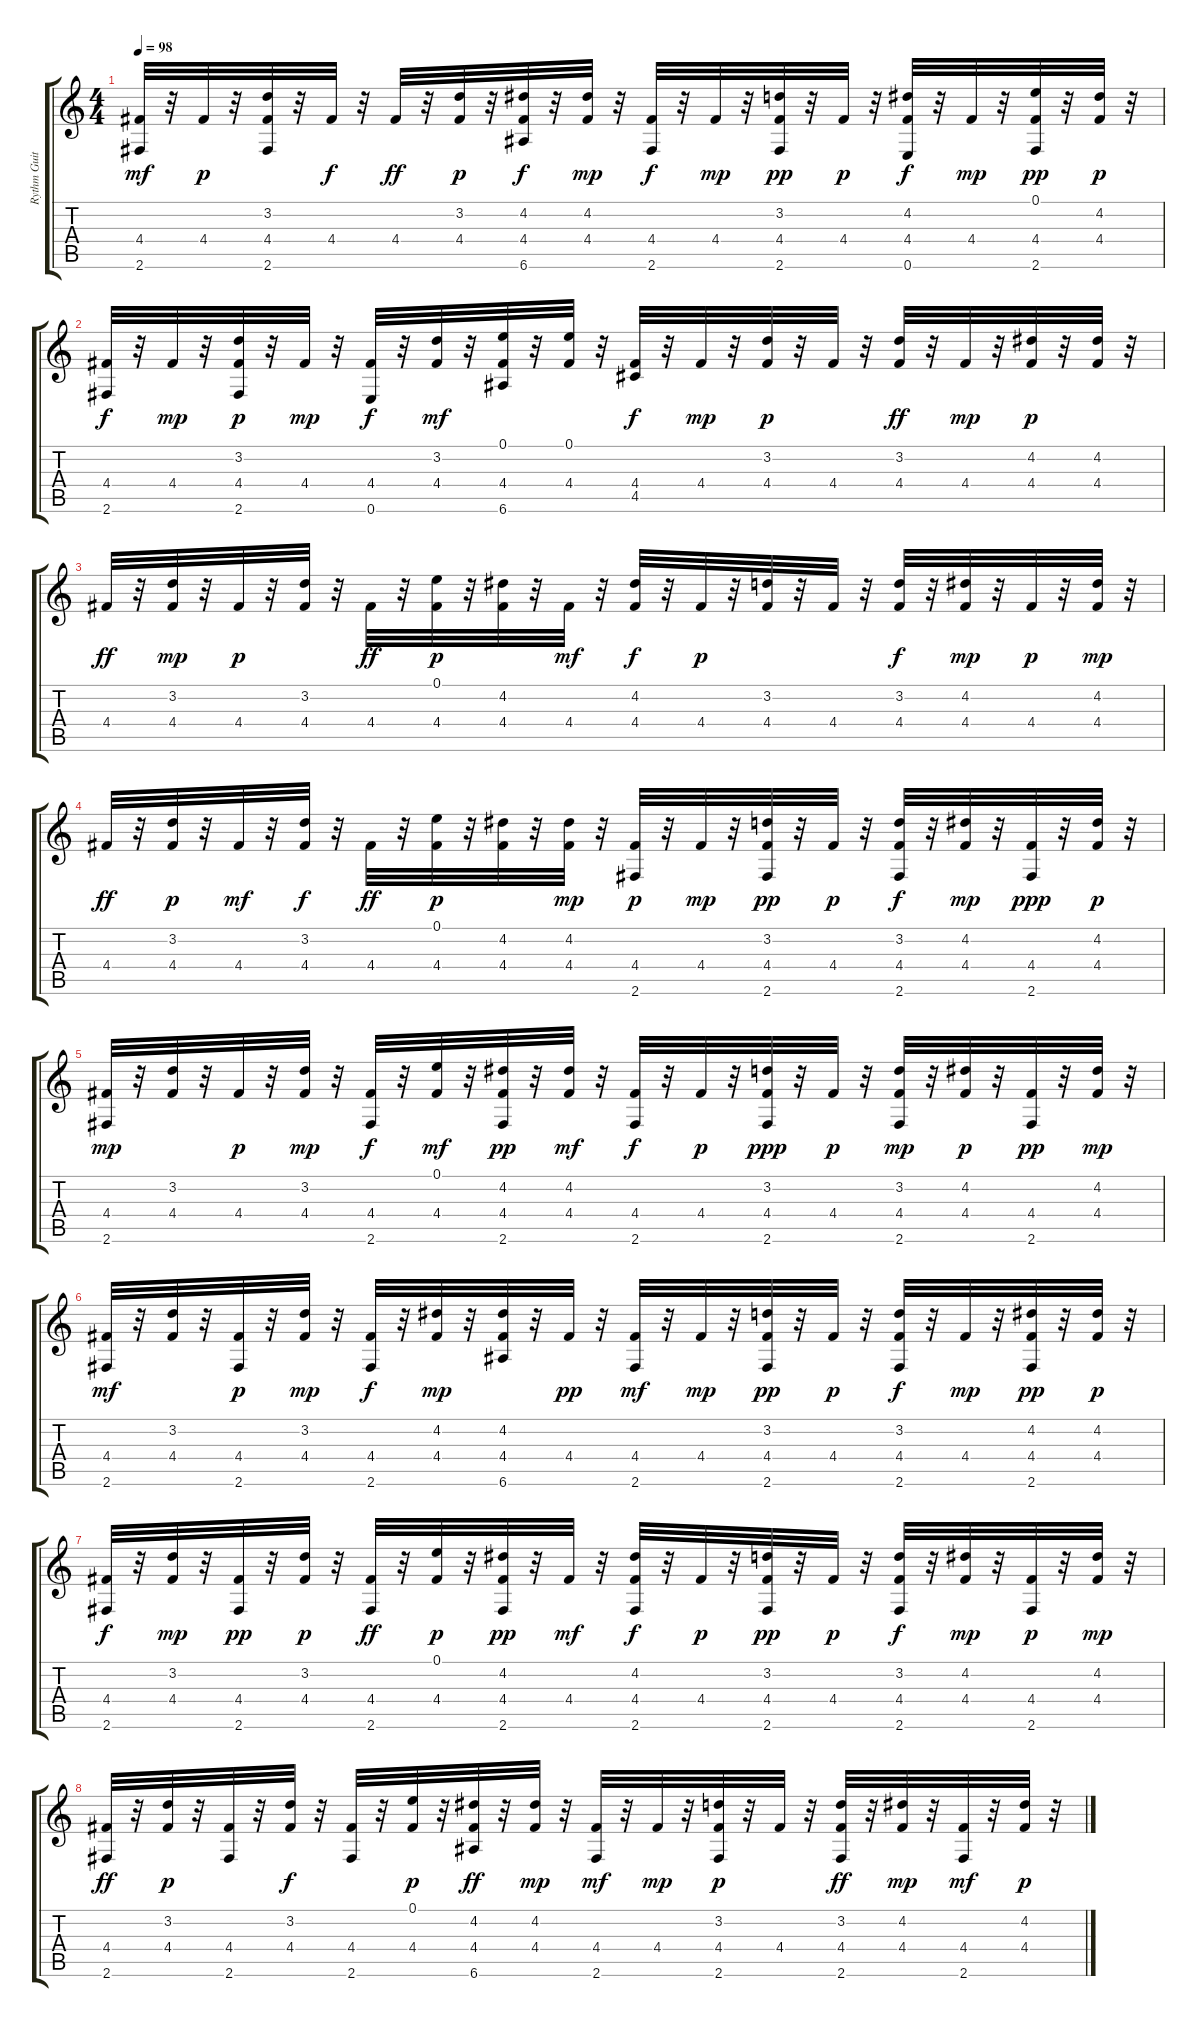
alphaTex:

\track ("Rythm Guitar 2" "Rythm Guit") {instrument acousticguitarnylon}
\staff {score tabs}
\tuning (E4 B3 G3 D3 A2 E2) {hide}
\ts (4 4)
\tempo 98
\clef g2
\ks c
(4.4 2.6).32{dy mf} r.32 4.4.32{dy p} r.32 (3.2 4.4 2.6).32 r.32 4.4.32{dy f} r.32 4.4.32{dy ff} r.32 (3.2 4.4).32{dy p} r.32 (4.2 4.4 6.6).32{dy f} r.32 (4.2 4.4).32{dy mp} r.32 (4.4 2.6).32{dy f} r.32 4.4.32{dy mp} r.32 (3.2 4.4 2.6).32{dy pp} r.32 4.4.32{dy p} r.32 (4.2 4.4 0.6).32{dy f} r.32 4.4.32{dy mp} r.32 (0.1 4.4 2.6).32{dy pp} r.32 (4.2 4.4).32{dy p} r.32 |
(4.4 2.6).32{dy f} r.32 4.4.32{dy mp} r.32 (3.2 4.4 2.6).32{dy p} r.32 4.4.32{dy mp} r.32 (4.4 0.6).32{dy f} r.32 (3.2 4.4).32{dy mf} r.32 (0.1 4.4 6.6).32 r.32 (0.1 4.4).32 r.32 (4.4 4.5).32{dy f} r.32 4.4.32{dy mp} r.32 (3.2 4.4).32{dy p} r.32 4.4.32 r.32 (3.2 4.4).32{dy ff} r.32 4.4.32{dy mp} r.32 (4.2 4.4).32{dy p} r.32 (4.2 4.4).32 r.32 |
4.4.32{dy ff} r.32 (3.2 4.4).32{dy mp} r.32 4.4.32{dy p} r.32 (3.2 4.4).32 r.32 4.4.32{dy ff} r.32 (0.1 4.4).32{dy p} r.32 (4.2 4.4).32 r.32 4.4.32{dy mf} r.32 (4.2 4.4).32{dy f} r.32 4.4.32{dy p} r.32 (3.2 4.4).32 r.32 4.4.32 r.32 (3.2 4.4).32{dy f} r.32 (4.2 4.4).32{dy mp} r.32 4.4.32{dy p} r.32 (4.2 4.4).32{dy mp} r.32 |
4.4.32{dy ff} r.32 (3.2 4.4).32{dy p} r.32 4.4.32{dy mf} r.32 (3.2 4.4).32{dy f} r.32 4.4.32{dy ff} r.32 (0.1 4.4).32{dy p} r.32 (4.2 4.4).32 r.32 (4.2 4.4).32{dy mp} r.32 (4.4 2.6).32{dy p} r.32 4.4.32{dy mp} r.32 (3.2 4.4 2.6).32{dy pp} r.32 4.4.32{dy p} r.32 (3.2 4.4 2.6).32{dy f} r.32 (4.2 4.4).32{dy mp} r.32 (4.4 2.6).32{dy ppp} r.32 (4.2 4.4).32{dy p} r.32 |
(4.4 2.6).32{dy mp} r.32 (3.2 4.4).32 r.32 4.4.32{dy p} r.32 (3.2 4.4).32{dy mp} r.32 (4.4 2.6).32{dy f} r.32 (0.1 4.4).32{dy mf} r.32 (4.2 4.4 2.6).32{dy pp} r.32 (4.2 4.4).32{dy mf} r.32 (4.4 2.6).32{dy f} r.32 4.4.32{dy p} r.32 (3.2 4.4 2.6).32{dy ppp} r.32 4.4.32{dy p} r.32 (3.2 4.4 2.6).32{dy mp} r.32 (4.2 4.4).32{dy p} r.32 (4.4 2.6).32{dy pp} r.32 (4.2 4.4).32{dy mp} r.32 |
(4.4 2.6).32{dy mf} r.32 (3.2 4.4).32 r.32 (4.4 2.6).32{dy p} r.32 (3.2 4.4).32{dy mp} r.32 (4.4 2.6).32{dy f} r.32 (4.2 4.4).32{dy mp} r.32 (4.2 4.4 6.6).32 r.32 4.4.32{dy pp} r.32 (4.4 2.6).32{dy mf} r.32 4.4.32{dy mp} r.32 (3.2 4.4 2.6).32{dy pp} r.32 4.4.32{dy p} r.32 (3.2 4.4 2.6).32{dy f} r.32 4.4.32{dy mp} r.32 (4.2 4.4 2.6).32{dy pp} r.32 (4.2 4.4).32{dy p} r.32 |
(4.4 2.6).32{dy f} r.32 (3.2 4.4).32{dy mp} r.32 (4.4 2.6).32{dy pp} r.32 (3.2 4.4).32{dy p} r.32 (4.4 2.6).32{dy ff} r.32 (0.1 4.4).32{dy p} r.32 (4.2 4.4 2.6).32{dy pp} r.32 4.4.32{dy mf} r.32 (4.2 4.4 2.6).32{dy f} r.32 4.4.32{dy p} r.32 (3.2 4.4 2.6).32{dy pp} r.32 4.4.32{dy p} r.32 (3.2 4.4 2.6).32{dy f} r.32 (4.2 4.4).32{dy mp} r.32 (4.4 2.6).32{dy p} r.32 (4.2 4.4).32{dy mp} r.32 |
(4.4 2.6).32{dy ff} r.32 (3.2 4.4).32{dy p} r.32 (4.4 2.6).32 r.32 (3.2 4.4).32{dy f} r.32 (4.4 2.6).32 r.32 (0.1 4.4).32{dy p} r.32 (4.2 4.4 6.6).32{dy ff} r.32 (4.2 4.4).32{dy mp} r.32 (4.4 2.6).32{dy mf} r.32 4.4.32{dy mp} r.32 (3.2 4.4 2.6).32{dy p} r.32 4.4.32 r.32 (3.2 4.4 2.6).32{dy ff} r.32 (4.2 4.4).32{dy mp} r.32 (4.4 2.6).32{dy mf} r.32 (4.2 4.4).32{dy p} r.32
